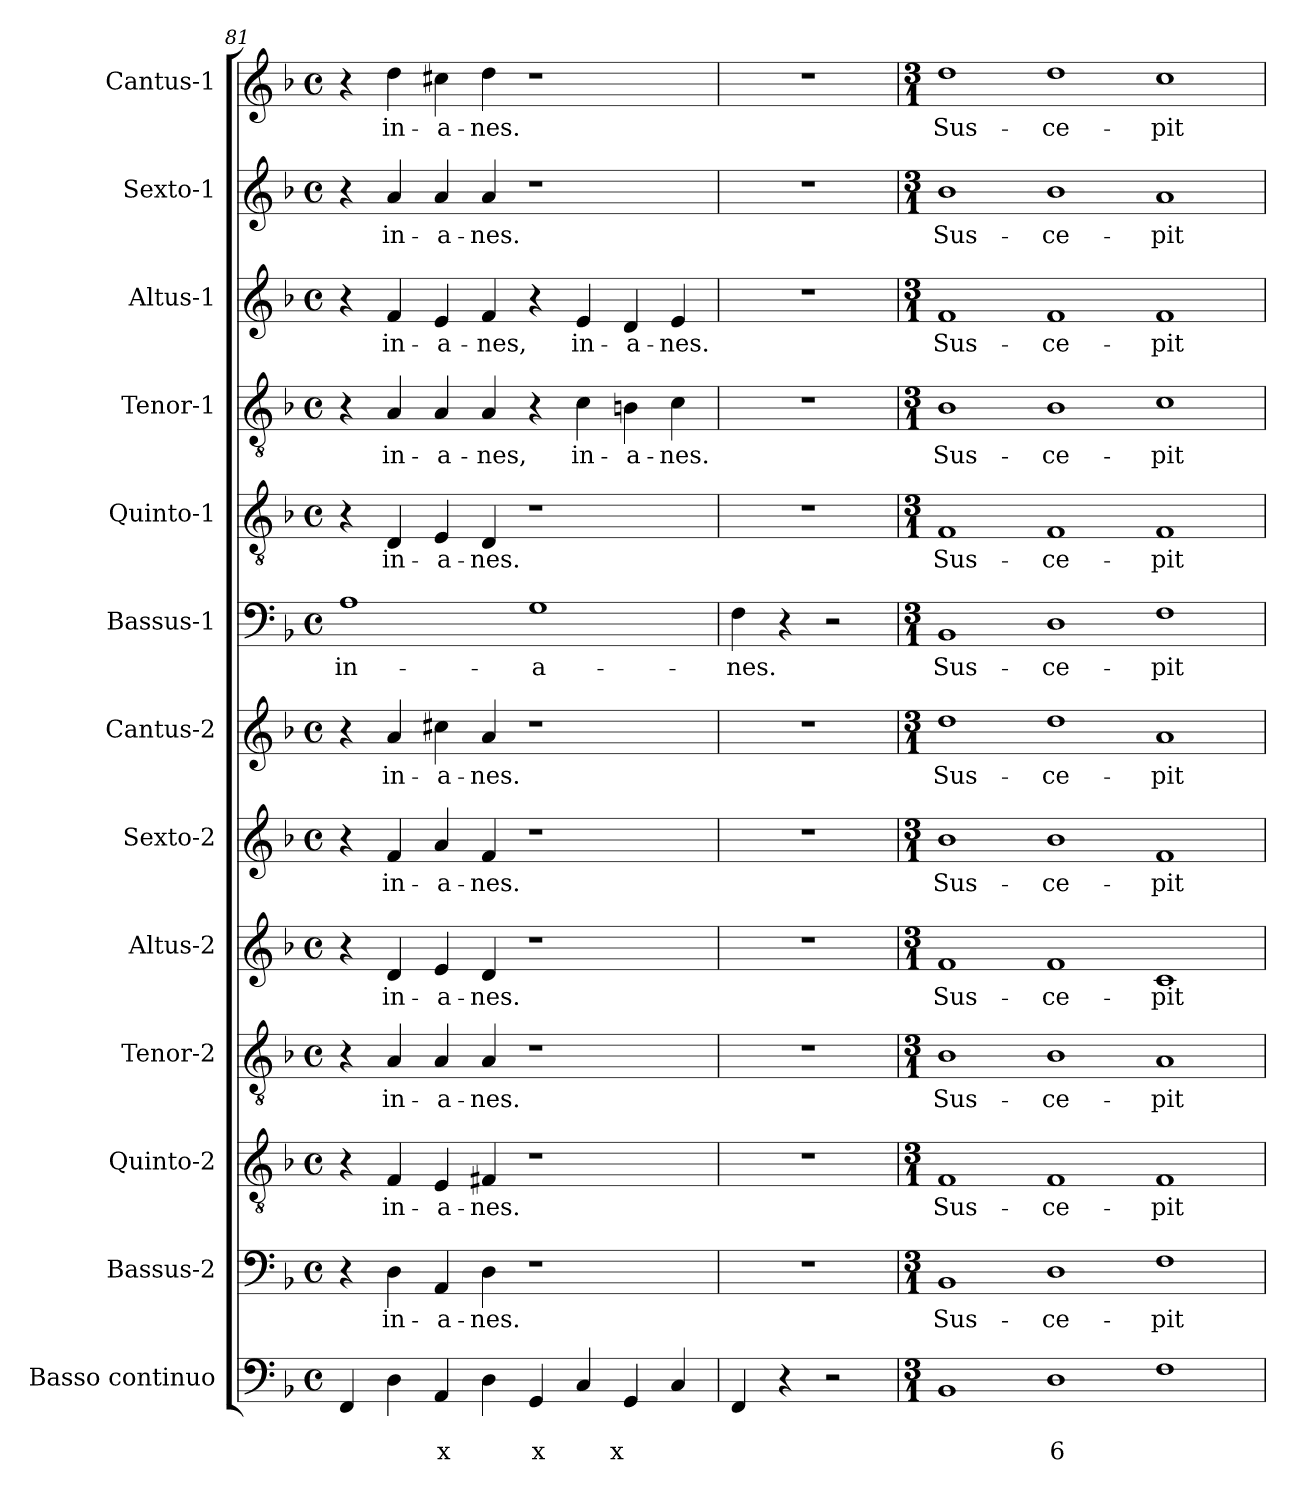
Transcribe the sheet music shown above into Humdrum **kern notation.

**kern	**text	**text	**kern	**text	**kern	**text	**kern	**text	**kern	**text	**kern	**text	**kern	**text	**kern	**text	**kern	**text	**kern	**text	**kern	**text	**kern	**text	**kern	**text
*part13	*part13	*part13	*part12	*part12	*part11	*part11	*part10	*part10	*part9	*part9	*part8	*part8	*part7	*part7	*part6	*part6	*part5	*part5	*part4	*part4	*part3	*part3	*part2	*part2	*part1	*part1
*staff13	*staff13	*staff13	*staff12	*staff12	*staff11	*staff11	*staff10	*staff10	*staff9	*staff9	*staff8	*staff8	*staff7	*staff7	*staff6	*staff6	*staff5	*staff5	*staff4	*staff4	*staff3	*staff3	*staff2	*staff2	*staff1	*staff1
*I"Basso continuo	*	*	*I"Bassus-2	*	*I"Quinto-2	*	*I"Tenor-2	*	*I"Altus-2	*	*I"Sexto-2	*	*I"Cantus-2	*	*I"Bassus-1	*	*I"Quinto-1	*	*I"Tenor-1	*	*I"Altus-1	*	*I"Sexto-1	*	*I"Cantus-1	*
*I'BC	*	*	*I'B2	*	*I'Q2	*	*I'T2	*	*I'A-2	*	*I'S2	*	*I'C2	*	*I'B1	*	*I'Q1	*	*I'T1	*	*I'A1	*	*I'S1	*	*I'C1	*
*clefF4	*	*	*clefF4	*	*clefGv2	*	*clefGv2	*	*clefG2	*	*clefG2	*	*clefG2	*	*clefF4	*	*clefGv2	*	*clefGv2	*	*clefG2	*	*clefG2	*	*clefG2	*
*k[b-]	*	*	*k[b-]	*	*k[b-]	*	*k[b-]	*	*k[b-]	*	*k[b-]	*	*k[b-]	*	*k[b-]	*	*k[b-]	*	*k[b-]	*	*k[b-]	*	*k[b-]	*	*k[b-]	*
*F:	*	*	*F:	*	*F:	*	*F:	*	*F:	*	*F:	*	*F:	*	*F:	*	*F:	*	*F:	*	*F:	*	*F:	*	*F:	*
*M4/4	*	*	*M4/4	*	*M4/4	*	*M4/4	*	*M4/4	*	*M4/4	*	*M4/4	*	*M4/4	*	*M4/4	*	*M4/4	*	*M4/4	*	*M4/4	*	*M4/4	*
*met(c)	*	*	*met(c)	*	*met(c)	*	*met(c)	*	*met(c)	*	*met(c)	*	*met(c)	*	*met(c)	*	*met(c)	*	*met(c)	*	*met(c)	*	*met(c)	*	*met(c)	*
=81	=81	=81	=81	=81	=81	=81	=81	=81	=81	=81	=81	=81	=81	=81	=81	=81	=81	=81	=81	=81	=81	=81	=81	=81	=81	=81
!	!	!	!	!	!	!	!	!	!	!	!	!	!	!	!	!LO:LY:b	!	!	!	!	!	!	!	!	!	!
4FF/	.	.	4r	.	4r	.	4r	.	4r	.	4r	.	4r	.	1A	in-	4r	.	4r	.	4r	.	4r	.	4r	.
!	!	!	!	!LO:LY:b	!	!LO:LY:b	!	!LO:LY:b	!	!LO:LY:b	!	!LO:LY:b	!	!LO:LY:b	!	!	!	!LO:LY:b	!	!LO:LY:b	!	!LO:LY:b	!	!LO:LY:b	!	!LO:LY:b
4D\	.	.	4D\	in-	4F/	in-	4A/	in-	4d/	in-	4f/	in-	4a/	in-	.	.	4D/	in-	4A/	in-	4f/	in-	4a/	in-	4dd\	in-
!	!	!LO:LY:b	!	!LO:LY:b	!	!LO:LY:b	!	!LO:LY:b	!	!LO:LY:b	!	!LO:LY:b	!	!LO:LY:b	!	!	!	!LO:LY:b	!	!LO:LY:b	!	!LO:LY:b	!	!LO:LY:b	!	!LO:LY:b
4AA/	.	x	4AA/	-a-	4E/	-a-	4A/	-a-	4e/	-a-	4a/	-a-	4cc#X\	-a-	.	.	4E/	-a-	4A/	-a-	4e/	-a-	4a/	-a-	4cc#X\	-a-
!	!	!	!	!LO:LY:b	!	!LO:LY:b	!	!LO:LY:b	!	!LO:LY:b	!	!LO:LY:b	!	!LO:LY:b	!	!	!	!LO:LY:b	!	!LO:LY:b	!	!LO:LY:b	!	!LO:LY:b	!	!LO:LY:b
4D\	.	.	4D\	-nes.	4F#X/	-nes.	4A/	-nes.	4d/	-nes.	4f/	-nes.	4a/	-nes.	.	.	4D/	-nes.	4A/	-nes,	4f/	-nes,	4a/	-nes.	4dd\	-nes.
!	!	!LO:LY:b	!	!	!	!	!	!	!	!	!	!	!	!	!	!LO:LY:b	!	!	!	!	!	!	!	!	!	!
4GG/	.	x	1r	.	1r	.	1r	.	1r	.	1r	.	1r	.	1G	-a-	1r	.	4r	.	4r	.	1r	.	1r	.
!	!	!	!	!	!	!	!	!	!	!	!	!	!	!	!	!	!	!	!	!LO:LY:b	!	!LO:LY:b	!	!	!	!
4C/	.	.	.	.	.	.	.	.	.	.	.	.	.	.	.	.	.	.	4c\	in-	4e/	in-	.	.	.	.
!	!	!LO:LY:b	!	!	!	!	!	!	!	!	!	!	!	!	!	!	!	!	!	!LO:LY:b	!	!LO:LY:b	!	!	!	!
4GG/	.	x	.	.	.	.	.	.	.	.	.	.	.	.	.	.	.	.	4Bn\	-a-	4d/	-a-	.	.	.	.
!	!	!	!	!	!	!	!	!	!	!	!	!	!	!	!	!	!	!	!	!LO:LY:b	!	!LO:LY:b	!	!	!	!
4C/	.	.	.	.	.	.	.	.	.	.	.	.	.	.	.	.	.	.	4c\	-nes.	4e/	-nes.	.	.	.	.
=82	=82	=82	=82	=82	=82	=82	=82	=82	=82	=82	=82	=82	=82	=82	=82	=82	=82	=82	=82	=82	=82	=82	=82	=82	=82	=82
!	!	!	!	!	!	!	!	!	!	!	!	!	!	!	!	!LO:LY:b	!	!	!	!	!	!	!	!	!	!
4FF/	.	.	1r	.	1r	.	1r	.	1r	.	1r	.	1r	.	4F\	-nes.	1r	.	1r	.	1r	.	1r	.	1r	.
4r	.	.	.	.	.	.	.	.	.	.	.	.	.	.	4r	.	.	.	.	.	.	.	.	.	.	.
2r	.	.	.	.	.	.	.	.	.	.	.	.	.	.	2r	.	.	.	.	.	.	.	.	.	.	.
!!LO:PB:g=z
=83	=83	=83	=83	=83	=83	=83	=83	=83	=83	=83	=83	=83	=83	=83	=83	=83	=83	=83	=83	=83	=83	=83	=83	=83	=83	=83
*M3/1	*	*	*M3/1	*	*M3/1	*	*M3/1	*	*M3/1	*	*M3/1	*	*M3/1	*	*M3/1	*	*M3/1	*	*M3/1	*	*M3/1	*	*M3/1	*	*M3/1	*
!	!	!	!	!LO:LY:b	!	!LO:LY:b	!	!LO:LY:b	!	!LO:LY:b	!	!LO:LY:b	!	!LO:LY:b	!	!LO:LY:b	!	!LO:LY:b	!	!LO:LY:b	!	!LO:LY:b	!	!LO:LY:b	!	!LO:LY:b
1BB-	.	.	1BB-	Sus-	1F	Sus-	1B-	Sus-	1f	Sus-	1b-	Sus-	1dd	Sus-	1BB-	Sus-	1F	Sus-	1B-	Sus-	1f	Sus-	1b-	Sus-	1dd	Sus-
!	!	!LO:LY:b	!	!LO:LY:b	!	!LO:LY:b	!	!LO:LY:b	!	!LO:LY:b	!	!LO:LY:b	!	!LO:LY:b	!	!LO:LY:b	!	!LO:LY:b	!	!LO:LY:b	!	!LO:LY:b	!	!LO:LY:b	!	!LO:LY:b
1D	.	6	1D	-ce-	1F	-ce-	1B-	-ce-	1f	-ce-	1b-	-ce-	1dd	-ce-	1D	-ce-	1F	-ce-	1B-	-ce-	1f	-ce-	1b-	-ce-	1dd	-ce-
!	!	!	!	!LO:LY:b	!	!LO:LY:b	!	!LO:LY:b	!	!LO:LY:b	!	!LO:LY:b	!	!LO:LY:b	!	!LO:LY:b	!	!LO:LY:b	!	!LO:LY:b	!	!LO:LY:b	!	!LO:LY:b	!	!LO:LY:b
1F	.	.	1F	-pit	1F	-pit	1A	-pit	1c	-pit	1f	-pit	1a	-pit	1F	-pit	1F	-pit	1c	-pit	1f	-pit	1a	-pit	1cc	-pit
=	=	=	=	=	=	=	=	=	=	=	=	=	=	=	=	=	=	=	=	=	=	=	=	=	=	=
*-	*-	*-	*-	*-	*-	*-	*-	*-	*-	*-	*-	*-	*-	*-	*-	*-	*-	*-	*-	*-	*-	*-	*-	*-	*-	*-
